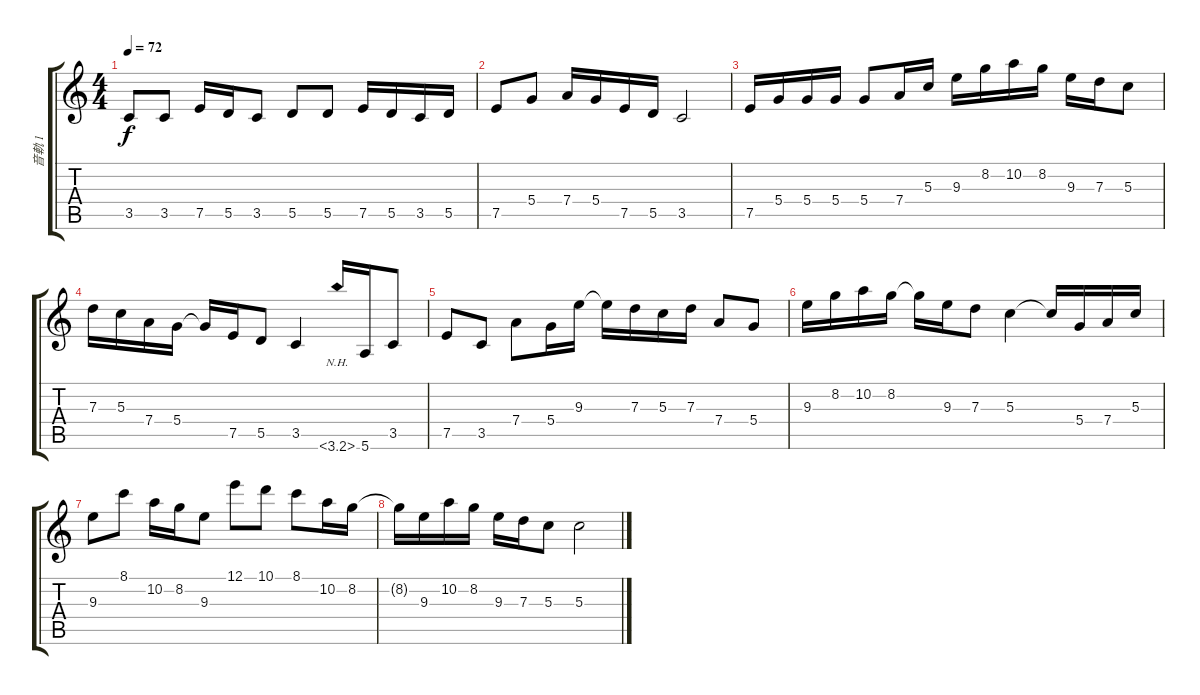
\track ("音軌 1" "音軌 1") {instrument acousticguitarnylon}
\staff {score tabs}
\tuning (E4 B3 G3 D3 A2 E2) {hide}
\ts (4 4)
\tempo 72
\clef g2
\ks c
3.5.8{dy f instrument acousticguitarnylon} 3.5.8 7.5.16 5.5.16 3.5.8 5.5.8 5.5.8 7.5.16 5.5.16 3.5.16 5.5.16 |
7.5.8 5.4.8 7.4.16 5.4.16 7.5.16 5.5.16 3.5.2 |
7.5.16 5.4.16 5.4.16 5.4.16 5.4.8 7.4.16 5.3.16 9.3.16 8.2.16 10.2.16 8.2.16 9.3.16 7.3.16 5.3.8 |
7.3.16 5.3.16 7.4.16 5.4.16 5.4{t}.16 7.5.16 5.5.8 3.5.4 3.6{nh}.16 5.6.16 3.5.8 |
7.5.8 3.5.8 7.4.8 5.4.16 9.3.16 9.3{t}.16 7.3.16 5.3.16 7.3.16 7.4.8 5.4.8 |
9.3.16 8.2.16 10.2.16 8.2.16 8.2{t}.16 9.3.16 7.3.8 5.3.4 5.3{t}.16 5.4.16 7.4.16 5.3.16 |
9.3.8 8.1.8 10.2.16 8.2.16 9.3.8 12.1.8 10.1.8 8.1.8 10.2.16 8.2.16 |
8.2{t}.16 9.3.16 10.2.16 8.2.16 9.3.16 7.3.16 5.3.8 5.3.2
